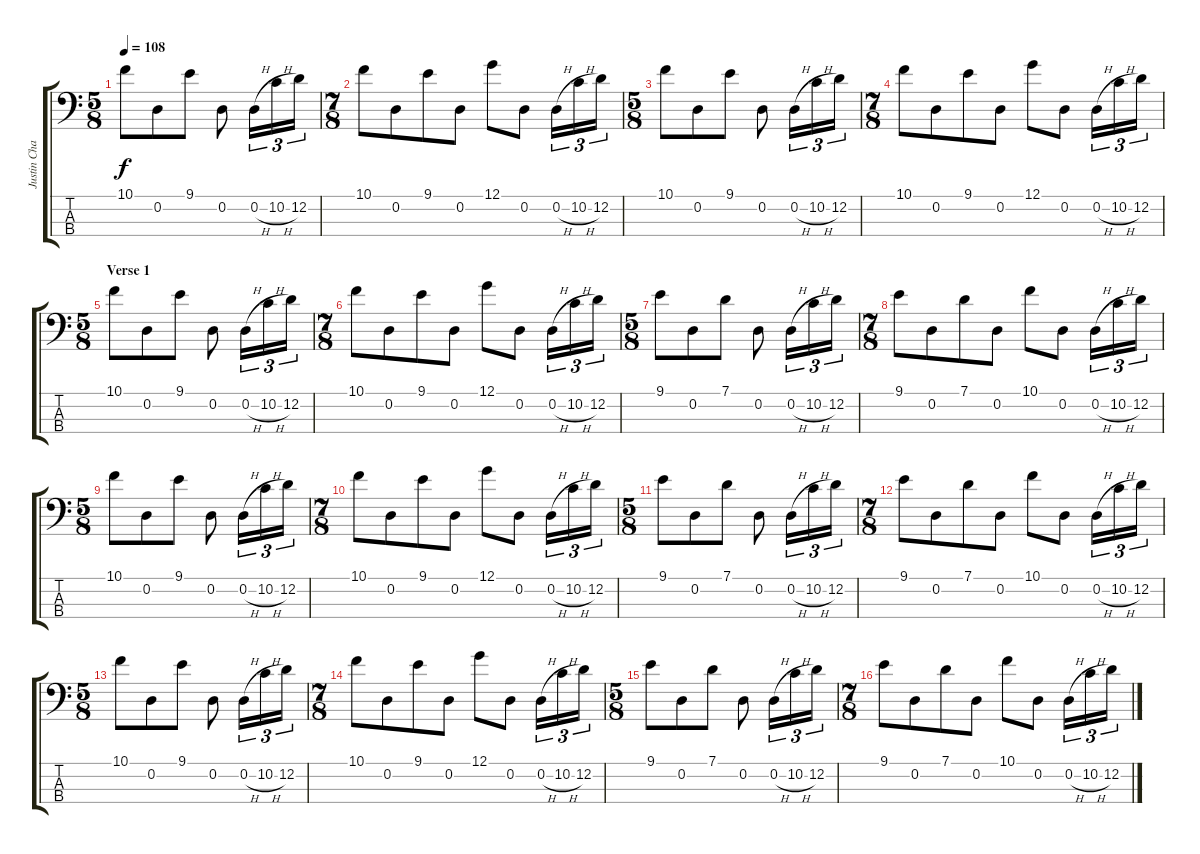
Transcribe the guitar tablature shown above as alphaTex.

\track ("Justin Chancellor" "Justin Cha") {instrument electricbasspick}
\staff {score tabs}
\tuning (G2 D2 A1 D1) {hide}
\ts (5 8)
\tempo 108
\clef f4
\ks c
10.1.8{dy f} 0.2.8 9.1.8 0.2.8 0.2{h}.16{tu (3 2)} 10.2{h}.16{tu (3 2)} 12.2.16{tu (3 2)} |
\ts (7 8)
10.1.8 0.2.8 9.1.8 0.2.8 12.1.8 0.2.8 0.2{h}.16{tu (3 2)} 10.2{h}.16{tu (3 2)} 12.2.16{tu (3 2)} |
\ts (5 8)
10.1.8 0.2.8 9.1.8 0.2.8 0.2{h}.16{tu (3 2)} 10.2{h}.16{tu (3 2)} 12.2.16{tu (3 2)} |
\ts (7 8)
10.1.8 0.2.8 9.1.8 0.2.8 12.1.8 0.2.8 0.2{h}.16{tu (3 2)} 10.2{h}.16{tu (3 2)} 12.2.16{tu (3 2)} |
\ts (5 8)
\section ("" "Verse 1")
10.1.8 0.2.8 9.1.8 0.2.8 0.2{h}.16{tu (3 2)} 10.2{h}.16{tu (3 2)} 12.2.16{tu (3 2)} |
\ts (7 8)
10.1.8 0.2.8 9.1.8 0.2.8 12.1.8 0.2.8 0.2{h}.16{tu (3 2)} 10.2{h}.16{tu (3 2)} 12.2.16{tu (3 2)} |
\ts (5 8)
9.1.8 0.2.8 7.1.8 0.2.8 0.2{h}.16{tu (3 2)} 10.2{h}.16{tu (3 2)} 12.2.16{tu (3 2)} |
\ts (7 8)
9.1.8 0.2.8 7.1.8 0.2.8 10.1.8 0.2.8 0.2{h}.16{tu (3 2)} 10.2{h}.16{tu (3 2)} 12.2.16{tu (3 2)} |
\ts (5 8)
10.1.8 0.2.8 9.1.8 0.2.8 0.2{h}.16{tu (3 2)} 10.2{h}.16{tu (3 2)} 12.2.16{tu (3 2)} |
\ts (7 8)
10.1.8 0.2.8 9.1.8 0.2.8 12.1.8 0.2.8 0.2{h}.16{tu (3 2)} 10.2{h}.16{tu (3 2)} 12.2.16{tu (3 2)} |
\ts (5 8)
9.1.8 0.2.8 7.1.8 0.2.8 0.2{h}.16{tu (3 2)} 10.2{h}.16{tu (3 2)} 12.2.16{tu (3 2)} |
\ts (7 8)
9.1.8 0.2.8 7.1.8 0.2.8 10.1.8 0.2.8 0.2{h}.16{tu (3 2)} 10.2{h}.16{tu (3 2)} 12.2.16{tu (3 2)} |
\ts (5 8)
10.1.8 0.2.8 9.1.8 0.2.8 0.2{h}.16{tu (3 2)} 10.2{h}.16{tu (3 2)} 12.2.16{tu (3 2)} |
\ts (7 8)
10.1.8 0.2.8 9.1.8 0.2.8 12.1.8 0.2.8 0.2{h}.16{tu (3 2)} 10.2{h}.16{tu (3 2)} 12.2.16{tu (3 2)} |
\ts (5 8)
9.1.8 0.2.8 7.1.8 0.2.8 0.2{h}.16{tu (3 2)} 10.2{h}.16{tu (3 2)} 12.2.16{tu (3 2)} |
\ts (7 8)
9.1.8 0.2.8 7.1.8 0.2.8 10.1.8 0.2.8 0.2{h}.16{tu (3 2)} 10.2{h}.16{tu (3 2)} 12.2.16{tu (3 2)}
